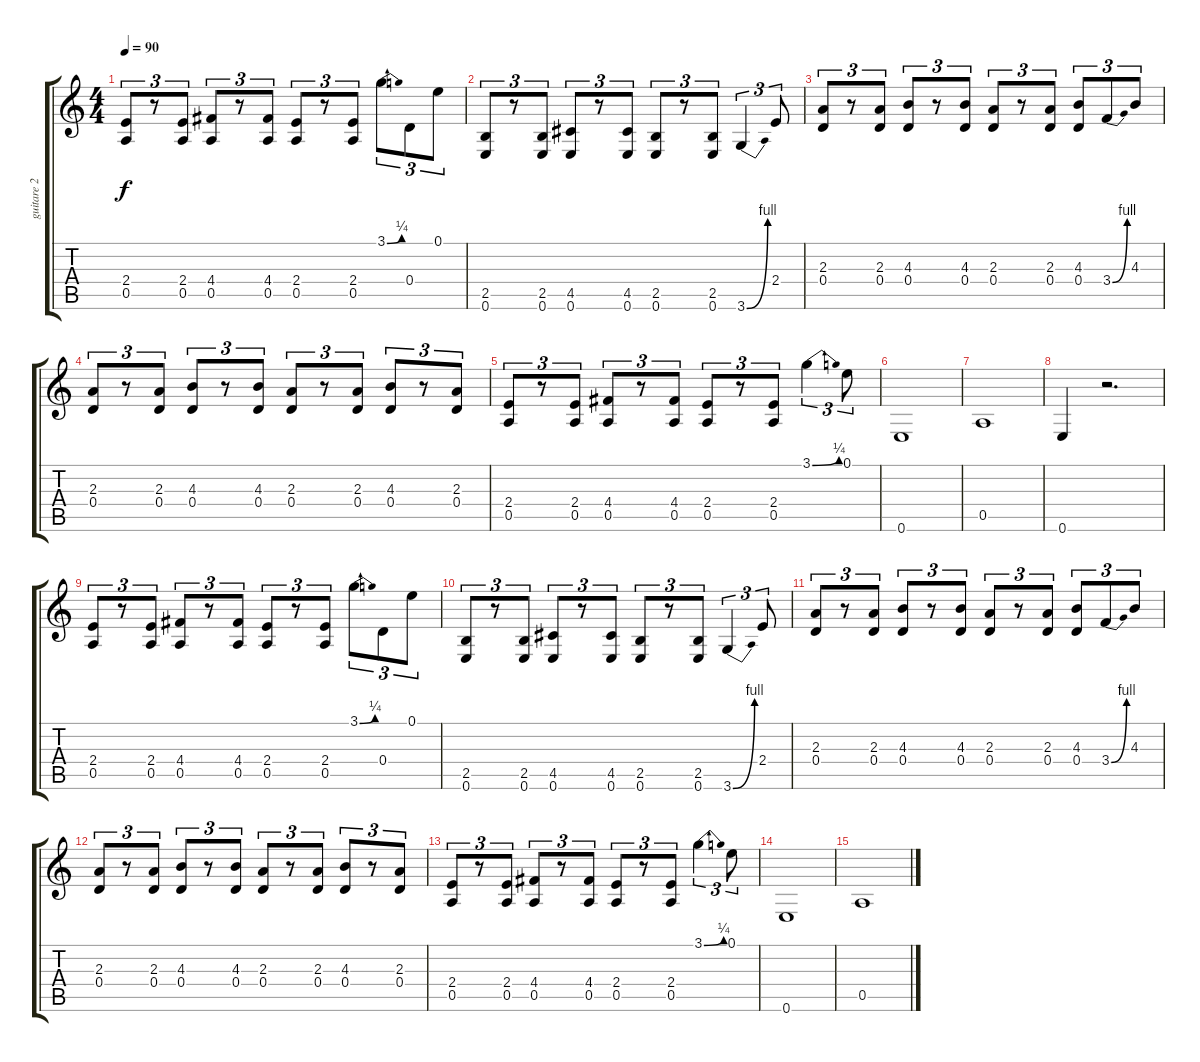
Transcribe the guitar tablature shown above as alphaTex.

\track ("guitare 2" "guitare 2") {instrument acousticguitarnylon}
\staff {score tabs}
\tuning (E4 B3 G3 D3 A2 E2) {hide}
\ts (4 4)
\tempo 90
\clef g2
\ks c
(2.4 0.5).8{tu (3 2) dy f} r.8{tu (3 2)} (2.4 0.5).8{tu (3 2)} (4.4 0.5).8{tu (3 2)} r.8{tu (3 2)} (4.4 0.5).8{tu (3 2)} (2.4 0.5).8{tu (3 2)} r.8{tu (3 2)} (2.4 0.5).8{tu (3 2)} 3.1{be (bend 0 0 60 1)}.8{tu (3 2)} 0.4.8{tu (3 2)} 0.1.8{tu (3 2)} |
(2.5 0.6).8{tu (3 2)} r.8{tu (3 2)} (2.5 0.6).8{tu (3 2)} (4.5 0.6).8{tu (3 2)} r.8{tu (3 2)} (4.5 0.6).8{tu (3 2)} (2.5 0.6).8{tu (3 2)} r.8{tu (3 2)} (2.5 0.6).8{tu (3 2)} 3.6{be (bend 0 0 60 4)}.4{tu (3 2)} 2.4.8{tu (3 2)} |
(2.3 0.4).8{tu (3 2)} r.8{tu (3 2)} (2.3 0.4).8{tu (3 2)} (4.3 0.4).8{tu (3 2)} r.8{tu (3 2)} (4.3 0.4).8{tu (3 2)} (2.3 0.4).8{tu (3 2)} r.8{tu (3 2)} (2.3 0.4).8{tu (3 2)} (4.3 0.4).8{tu (3 2)} 3.4{be (bend 0 0 60 4)}.8{tu (3 2)} 4.3.8{tu (3 2)} |
(2.3 0.4).8{tu (3 2)} r.8{tu (3 2)} (2.3 0.4).8{tu (3 2)} (4.3 0.4).8{tu (3 2)} r.8{tu (3 2)} (4.3 0.4).8{tu (3 2)} (2.3 0.4).8{tu (3 2)} r.8{tu (3 2)} (2.3 0.4).8{tu (3 2)} (4.3 0.4).8{tu (3 2)} r.8{tu (3 2)} (2.3 0.4).8{tu (3 2)} |
(2.4 0.5).8{tu (3 2)} r.8{tu (3 2)} (2.4 0.5).8{tu (3 2)} (4.4 0.5).8{tu (3 2)} r.8{tu (3 2)} (4.4 0.5).8{tu (3 2)} (2.4 0.5).8{tu (3 2)} r.8{tu (3 2)} (2.4 0.5).8{tu (3 2)} 3.1{be (bend 0 0 60 1)}.4{tu (3 2)} 0.1.8{tu (3 2)} |
0.6.1 |
0.5.1 |
0.6.4 r.2{d} |
(2.4 0.5).8{tu (3 2)} r.8{tu (3 2)} (2.4 0.5).8{tu (3 2)} (4.4 0.5).8{tu (3 2)} r.8{tu (3 2)} (4.4 0.5).8{tu (3 2)} (2.4 0.5).8{tu (3 2)} r.8{tu (3 2)} (2.4 0.5).8{tu (3 2)} 3.1{be (bend 0 0 60 1)}.8{tu (3 2)} 0.4.8{tu (3 2)} 0.1.8{tu (3 2)} |
(2.5 0.6).8{tu (3 2)} r.8{tu (3 2)} (2.5 0.6).8{tu (3 2)} (4.5 0.6).8{tu (3 2)} r.8{tu (3 2)} (4.5 0.6).8{tu (3 2)} (2.5 0.6).8{tu (3 2)} r.8{tu (3 2)} (2.5 0.6).8{tu (3 2)} 3.6{be (bend 0 0 60 4)}.4{tu (3 2)} 2.4.8{tu (3 2)} |
(2.3 0.4).8{tu (3 2)} r.8{tu (3 2)} (2.3 0.4).8{tu (3 2)} (4.3 0.4).8{tu (3 2)} r.8{tu (3 2)} (4.3 0.4).8{tu (3 2)} (2.3 0.4).8{tu (3 2)} r.8{tu (3 2)} (2.3 0.4).8{tu (3 2)} (4.3 0.4).8{tu (3 2)} 3.4{be (bend 0 0 60 4)}.8{tu (3 2)} 4.3.8{tu (3 2)} |
(2.3 0.4).8{tu (3 2)} r.8{tu (3 2)} (2.3 0.4).8{tu (3 2)} (4.3 0.4).8{tu (3 2)} r.8{tu (3 2)} (4.3 0.4).8{tu (3 2)} (2.3 0.4).8{tu (3 2)} r.8{tu (3 2)} (2.3 0.4).8{tu (3 2)} (4.3 0.4).8{tu (3 2)} r.8{tu (3 2)} (2.3 0.4).8{tu (3 2)} |
(2.4 0.5).8{tu (3 2)} r.8{tu (3 2)} (2.4 0.5).8{tu (3 2)} (4.4 0.5).8{tu (3 2)} r.8{tu (3 2)} (4.4 0.5).8{tu (3 2)} (2.4 0.5).8{tu (3 2)} r.8{tu (3 2)} (2.4 0.5).8{tu (3 2)} 3.1{be (bend 0 0 60 1)}.4{tu (3 2)} 0.1.8{tu (3 2)} |
0.6.1 |
0.5.1
